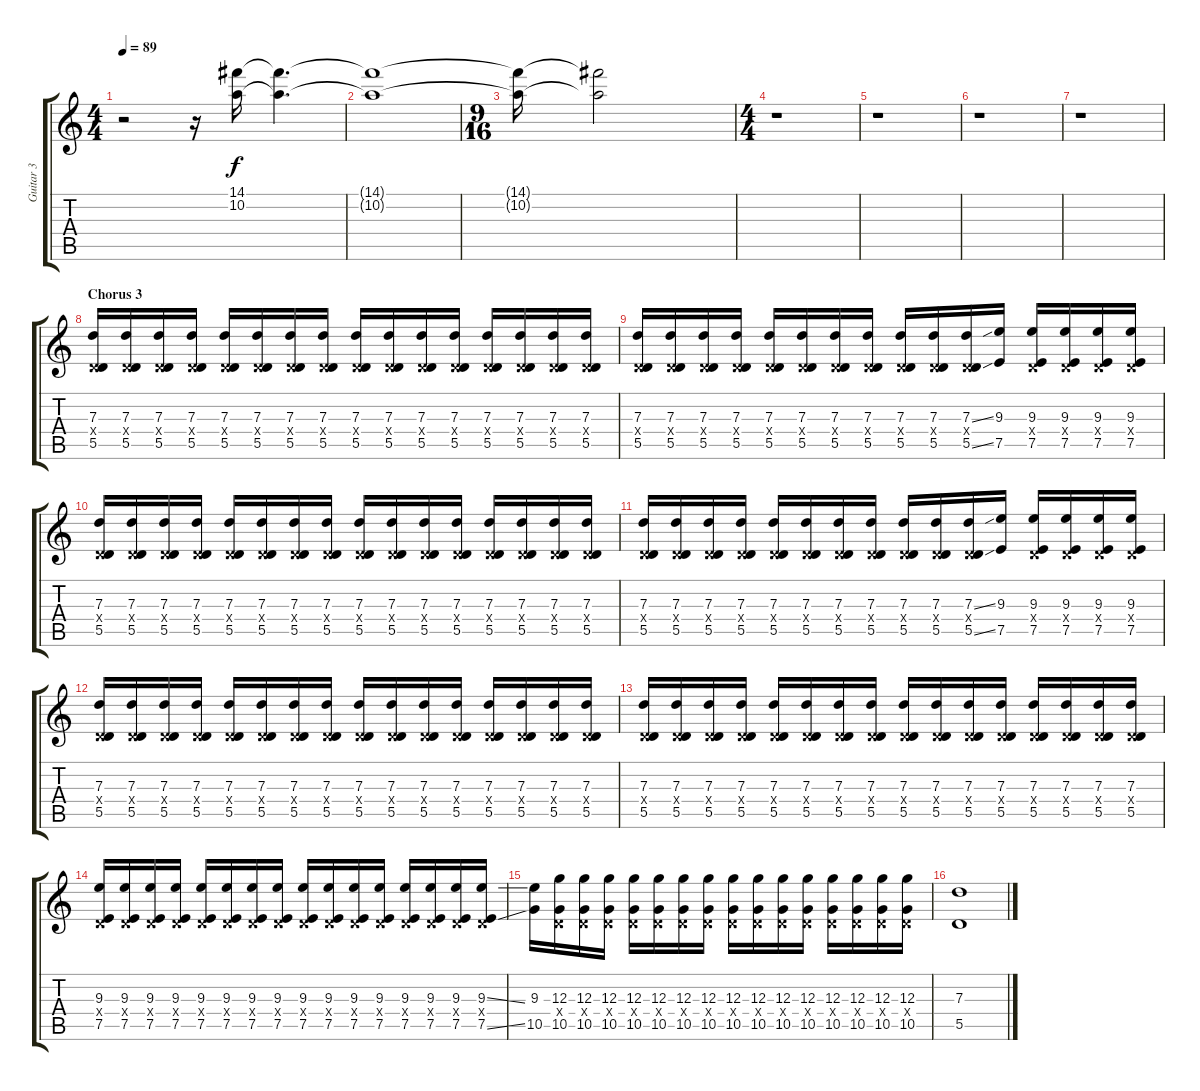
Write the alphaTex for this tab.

\track ("Guitar 3" "Guitar 3") {instrument distortionguitar}
\staff {score tabs}
\tuning (E4 B3 G3 D3 A2 D2) {hide}
\ts (4 4)
\tempo 89
\clef g2
\ks c
r.2{dy f} r.16 (14.1 10.2).16{volume 16 balance 16} (14.1{t} 10.2{t}).4{d} |
(14.1{t} 10.2{t}).1 |
\ts (9 16)
(14.1{t} 10.2{t}).16 (14.1{t} 10.2{t}).2 |
\ts (4 4)
r.1 |
r.1 |
r.1 |
r.1 |
\section ("" "Chorus 3")
(7.3 0.4{x} 5.5).16{volume 14 balance 10} (7.3 0.4{x} 5.5).16 (7.3 0.4{x} 5.5).16 (7.3 0.4{x} 5.5).16 (7.3 0.4{x} 5.5).16 (7.3 0.4{x} 5.5).16 (7.3 0.4{x} 5.5).16 (7.3 0.4{x} 5.5).16 (7.3 0.4{x} 5.5).16 (7.3 0.4{x} 5.5).16 (7.3 0.4{x} 5.5).16 (7.3 0.4{x} 5.5).16 (7.3 0.4{x} 5.5).16 (7.3 0.4{x} 5.5).16 (7.3 0.4{x} 5.5).16 (7.3 0.4{x} 5.5).16 |
(7.3 0.4{x} 5.5).16 (7.3 0.4{x} 5.5).16 (7.3 0.4{x} 5.5).16 (7.3 0.4{x} 5.5).16 (7.3 0.4{x} 5.5).16 (7.3 0.4{x} 5.5).16 (7.3 0.4{x} 5.5).16 (7.3 0.4{x} 5.5).16 (7.3 0.4{x} 5.5).16 (7.3 0.4{x} 5.5).16 (7.3{ss} 0.4{x} 5.5{ss}).16 (9.3 7.5).16 (9.3 0.4{x} 7.5).16 (9.3 0.4{x} 7.5).16 (9.3 0.4{x} 7.5).16 (9.3 0.4{x} 7.5).16 |
(7.3 0.4{x} 5.5).16 (7.3 0.4{x} 5.5).16 (7.3 0.4{x} 5.5).16 (7.3 0.4{x} 5.5).16 (7.3 0.4{x} 5.5).16 (7.3 0.4{x} 5.5).16 (7.3 0.4{x} 5.5).16 (7.3 0.4{x} 5.5).16 (7.3 0.4{x} 5.5).16 (7.3 0.4{x} 5.5).16 (7.3 0.4{x} 5.5).16 (7.3 0.4{x} 5.5).16 (7.3 0.4{x} 5.5).16 (7.3 0.4{x} 5.5).16 (7.3 0.4{x} 5.5).16 (7.3 0.4{x} 5.5).16 |
(7.3 0.4{x} 5.5).16 (7.3 0.4{x} 5.5).16 (7.3 0.4{x} 5.5).16 (7.3 0.4{x} 5.5).16 (7.3 0.4{x} 5.5).16 (7.3 0.4{x} 5.5).16 (7.3 0.4{x} 5.5).16 (7.3 0.4{x} 5.5).16 (7.3 0.4{x} 5.5).16 (7.3 0.4{x} 5.5).16 (7.3{ss} 0.4{x} 5.5{ss}).16 (9.3 7.5).16 (9.3 0.4{x} 7.5).16 (9.3 0.4{x} 7.5).16 (9.3 0.4{x} 7.5).16 (9.3 0.4{x} 7.5).16 |
(7.3 0.4{x} 5.5).16 (7.3 0.4{x} 5.5).16 (7.3 0.4{x} 5.5).16 (7.3 0.4{x} 5.5).16 (7.3 0.4{x} 5.5).16 (7.3 0.4{x} 5.5).16 (7.3 0.4{x} 5.5).16 (7.3 0.4{x} 5.5).16 (7.3 0.4{x} 5.5).16 (7.3 0.4{x} 5.5).16 (7.3 0.4{x} 5.5).16 (7.3 0.4{x} 5.5).16 (7.3 0.4{x} 5.5).16 (7.3 0.4{x} 5.5).16 (7.3 0.4{x} 5.5).16 (7.3 0.4{x} 5.5).16 |
(7.3 0.4{x} 5.5).16 (7.3 0.4{x} 5.5).16 (7.3 0.4{x} 5.5).16 (7.3 0.4{x} 5.5).16 (7.3 0.4{x} 5.5).16 (7.3 0.4{x} 5.5).16 (7.3 0.4{x} 5.5).16 (7.3 0.4{x} 5.5).16 (7.3 0.4{x} 5.5).16 (7.3 0.4{x} 5.5).16 (7.3 0.4{x} 5.5).16 (7.3 0.4{x} 5.5).16 (7.3 0.4{x} 5.5).16 (7.3 0.4{x} 5.5).16 (7.3 0.4{x} 5.5).16 (7.3 0.4{x} 5.5).16 |
(9.3 0.4{x} 7.5).16 (9.3 0.4{x} 7.5).16 (9.3 0.4{x} 7.5).16 (9.3 0.4{x} 7.5).16 (9.3 0.4{x} 7.5).16 (9.3 0.4{x} 7.5).16 (9.3 0.4{x} 7.5).16 (9.3 0.4{x} 7.5).16 (9.3 0.4{x} 7.5).16 (9.3 0.4{x} 7.5).16 (9.3 0.4{x} 7.5).16 (9.3 0.4{x} 7.5).16 (9.3 0.4{x} 7.5).16 (9.3 0.4{x} 7.5).16 (9.3 0.4{x} 7.5).16 (9.3{ss} 0.4{x} 7.5{ss}).16 |
(9.3 10.5).16 (12.3 0.4{x} 10.5).16 (12.3 0.4{x} 10.5).16 (12.3 0.4{x} 10.5).16 (12.3 0.4{x} 10.5).16 (12.3 0.4{x} 10.5).16 (12.3 0.4{x} 10.5).16 (12.3 0.4{x} 10.5).16 (12.3 0.4{x} 10.5).16 (12.3 0.4{x} 10.5).16 (12.3 0.4{x} 10.5).16 (12.3 0.4{x} 10.5).16 (12.3 0.4{x} 10.5).16 (12.3 0.4{x} 10.5).16 (12.3 0.4{x} 10.5).16 (12.3 0.4{x} 10.5).16 |
(7.3 5.5).1{volume 0}
